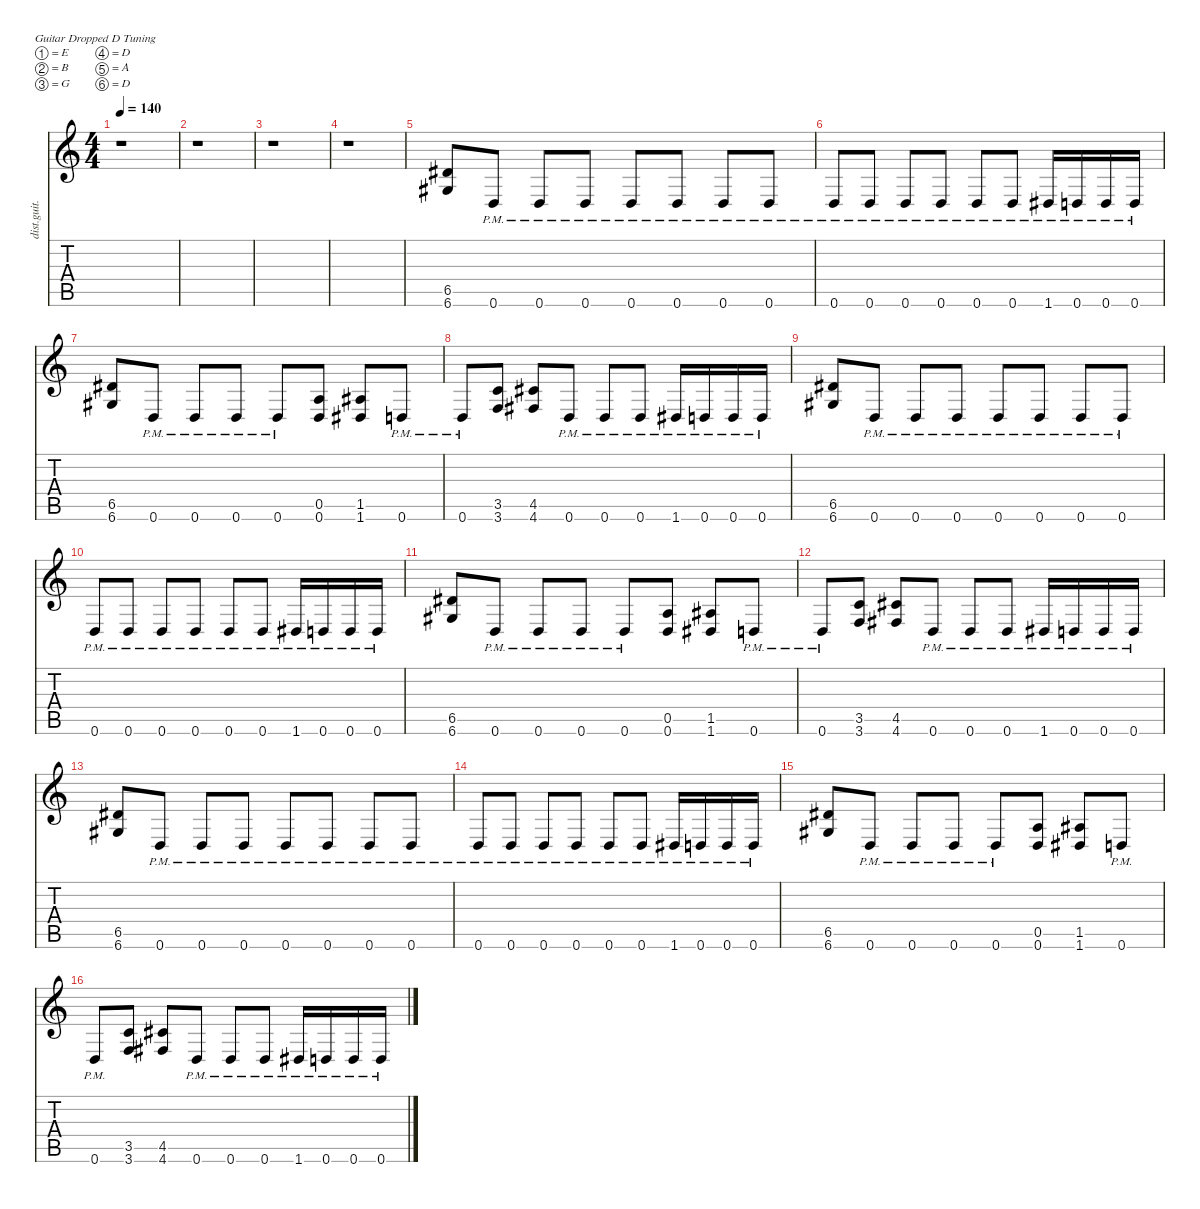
\defaultSystemsLayout 4
\hideDynamics
\bracketExtendMode nobrackets
\otherSystemsTrackNameOrientation horizontal
\track ("Mark Morton - Rhythm" "dist.guit.") {instrument distortionguitar}
\staff {score tabs}
\tuning (E4 B3 G3 D3 A2 D2)
\ts (4 4)
\tempo 140
\clef g2
\ks c
r.1{dy f beam Down} |
r.1{beam Down} |
r.1{beam Down} |
r.1{beam Down} |
(6.5{acc #} 6.6{acc #}).8{beam Up} 0.6{pm}.8{beam Up} 0.6{pm}.8{beam Up} 0.6{pm}.8{beam Up} 0.6{pm}.8{beam Up} 0.6{pm}.8{beam Up} 0.6{pm}.8{beam Up} 0.6{pm}.8{beam Up} |
0.6{pm}.8{beam Up} 0.6{pm}.8{beam Up} 0.6{pm}.8{beam Up} 0.6{pm}.8{beam Up} 0.6{pm}.8{beam Up} 0.6{pm}.8{beam Up} 1.6{pm acc #}.16{beam Up} 0.6{pm}.16{beam Up} 0.6{pm}.16{beam Up} 0.6{pm}.16{beam Up} |
(6.5{acc #} 6.6{acc #}).8{beam Up} 0.6{pm}.8{beam Up} 0.6{pm}.8{beam Up} 0.6{pm}.8{beam Up} 0.6{pm}.8{beam Up} (0.5 0.6).8{beam Up} (1.5{acc #} 1.6{acc #}).8{beam Up} 0.6{pm}.8{beam Up} |
0.6{pm}.8{beam Up} (3.5 3.6).8{beam Up} (4.5{acc #} 4.6{acc #}).8{beam Up} 0.6{pm}.8{beam Up} 0.6{pm}.8{beam Up} 0.6{pm}.8{beam Up} 1.6{pm acc #}.16{beam Up} 0.6{pm}.16{beam Up} 0.6{pm}.16{beam Up} 0.6{pm}.16{beam Up} |
(6.5{acc #} 6.6{acc #}).8{beam Up} 0.6{pm}.8{beam Up} 0.6{pm}.8{beam Up} 0.6{pm}.8{beam Up} 0.6{pm}.8{beam Up} 0.6{pm}.8{beam Up} 0.6{pm}.8{beam Up} 0.6{pm}.8{beam Up} |
0.6{pm}.8{beam Up} 0.6{pm}.8{beam Up} 0.6{pm}.8{beam Up} 0.6{pm}.8{beam Up} 0.6{pm}.8{beam Up} 0.6{pm}.8{beam Up} 1.6{pm acc #}.16{beam Up} 0.6{pm}.16{beam Up} 0.6{pm}.16{beam Up} 0.6{pm}.16{beam Up} |
(6.5{acc #} 6.6{acc #}).8{beam Up} 0.6{pm}.8{beam Up} 0.6{pm}.8{beam Up} 0.6{pm}.8{beam Up} 0.6{pm}.8{beam Up} (0.5 0.6).8{beam Up} (1.5{acc #} 1.6{acc #}).8{beam Up} 0.6{pm}.8{beam Up} |
0.6{pm}.8{beam Up} (3.5 3.6).8{beam Up} (4.5{acc #} 4.6{acc #}).8{beam Up} 0.6{pm}.8{beam Up} 0.6{pm}.8{beam Up} 0.6{pm}.8{beam Up} 1.6{pm acc #}.16{beam Up} 0.6{pm}.16{beam Up} 0.6{pm}.16{beam Up} 0.6{pm}.16{beam Up} |
(6.5{acc #} 6.6{acc #}).8{beam Up} 0.6{pm}.8{beam Up} 0.6{pm}.8{beam Up} 0.6{pm}.8{beam Up} 0.6{pm}.8{beam Up} 0.6{pm}.8{beam Up} 0.6{pm}.8{beam Up} 0.6{pm}.8{beam Up} |
0.6{pm}.8{beam Up} 0.6{pm}.8{beam Up} 0.6{pm}.8{beam Up} 0.6{pm}.8{beam Up} 0.6{pm}.8{beam Up} 0.6{pm}.8{beam Up} 1.6{pm acc #}.16{beam Up} 0.6{pm}.16{beam Up} 0.6{pm}.16{beam Up} 0.6{pm}.16{beam Up} |
(6.5{acc #} 6.6{acc #}).8{beam Up} 0.6{pm}.8{beam Up} 0.6{pm}.8{beam Up} 0.6{pm}.8{beam Up} 0.6{pm}.8{beam Up} (0.5 0.6).8{beam Up} (1.5{acc #} 1.6{acc #}).8{beam Up} 0.6{pm}.8{beam Up} |
0.6{pm}.8{beam Up} (3.5 3.6).8{beam Up} (4.5{acc #} 4.6{acc #}).8{beam Up} 0.6{pm}.8{beam Up} 0.6{pm}.8{beam Up} 0.6{pm}.8{beam Up} 1.6{pm acc #}.16{beam Up} 0.6{pm}.16{beam Up} 0.6{pm}.16{beam Up} 0.6{pm}.16{beam Up}
